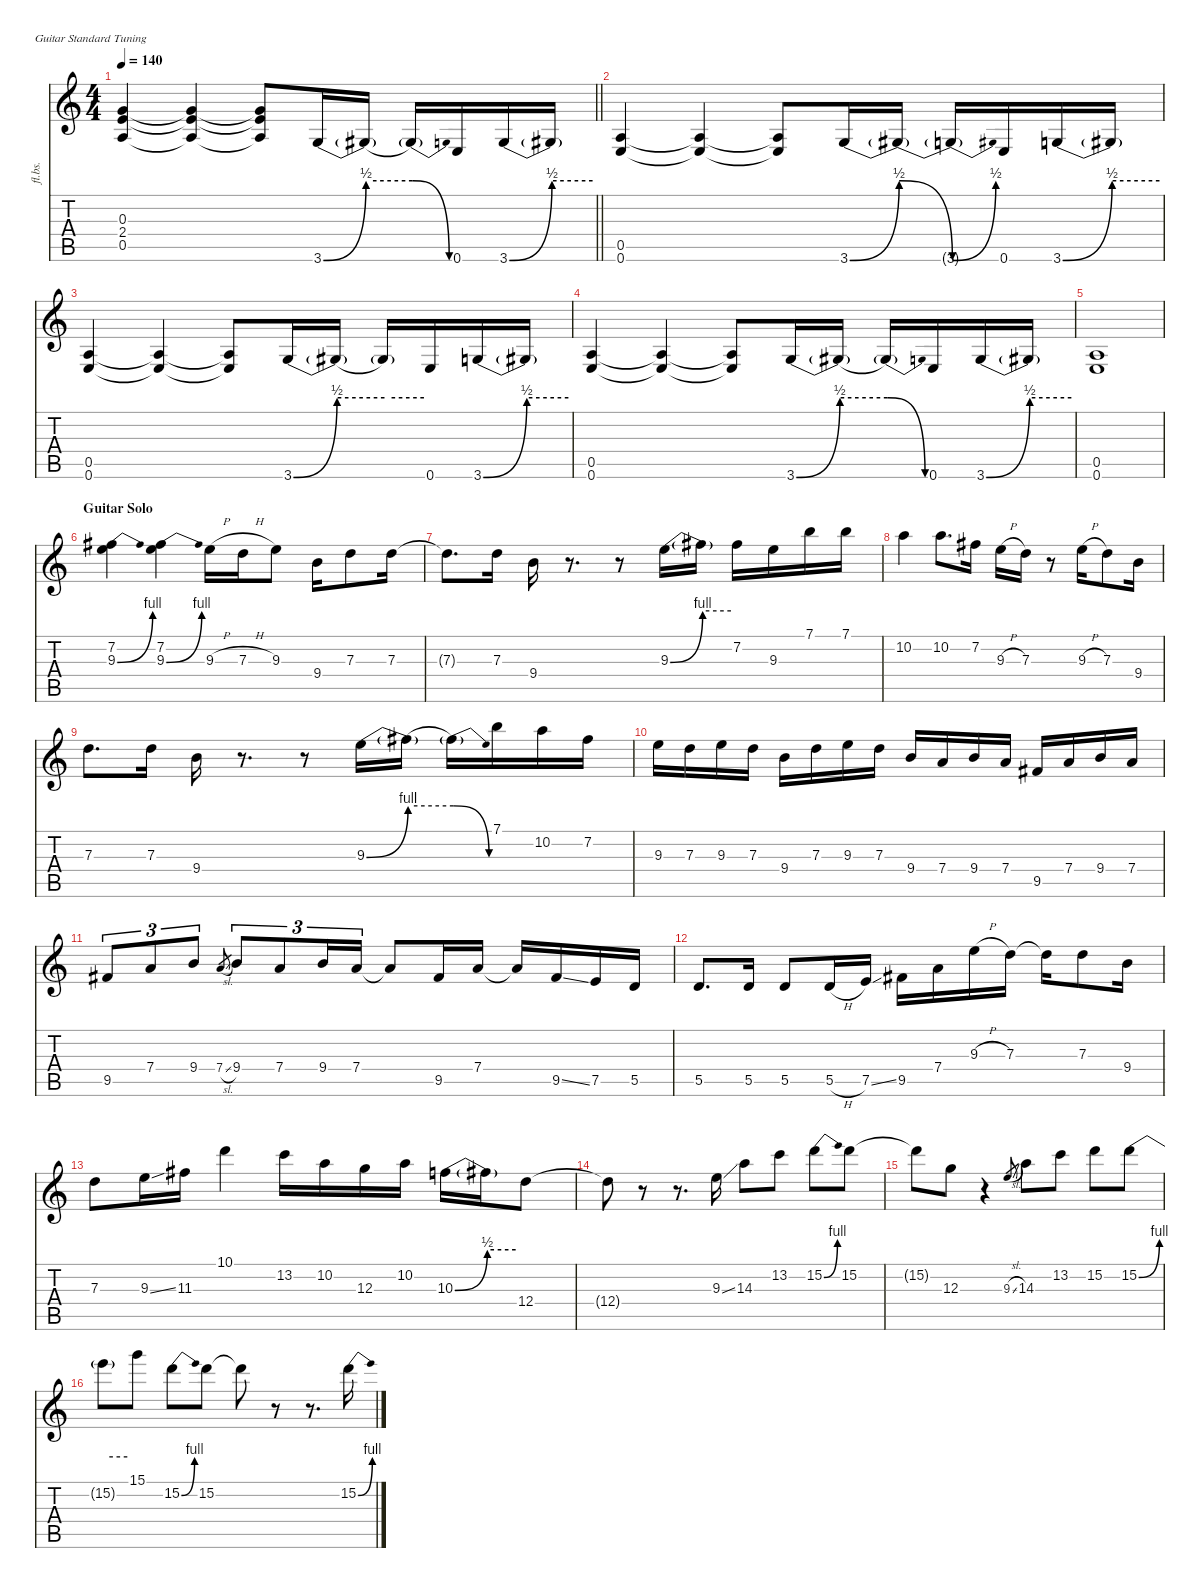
\defaultSystemsLayout 4
\hideDynamics
\bracketExtendMode nobrackets
\otherSystemsTrackNameOrientation horizontal
\track ("Guitar I-Overdub" "fl.bs.") {defaultSystemsLayout 4 instrument fretlessbass}
\staff {score tabs}
\tuning (E4 B3 G3 D3 A2 E2)
\ts (4 4)
\tempo 140
\clef g2
\barLineRight lightlight
\ks c
(0.3 2.4 0.5).4{dy f} (0.3{t} 2.4{t} 0.5{t}).4 (0.3{t} 2.4{t} 0.5{t}).8 3.6{be (bend 0 0 60 2)}.16 3.6{be (hold 0 2 60 2) t}.16 3.6{be (release 0 2 60 0) t}.16 0.6.16 3.6{be (bend 0 0 60 2)}.16 3.6{be (hold 0 2 60 2) t}.16 |
(0.5 0.6).4 (0.5{t} 0.6{t}).4 (0.5{t} 0.6{t}).8 3.6{be (bend 0 0 60 2)}.16 3.6{be (release 0 2 60 0) t}.16 3.6{be (bend 0 0 60 2) t}.16 0.6.16 3.6{be (bend 0 0 60 2)}.16 3.6{be (hold 0 2 60 2) t}.16 |
(0.5 0.6).4 (0.5{t} 0.6{t}).4 (0.5{t} 0.6{t}).8 3.6{be (bend 0 0 60 2)}.16 3.6{be (hold 0 2 60 2) t}.16 3.6{be (hold 0 2 60 2) t}.16 0.6.16 3.6{be (bend 0 0 60 2)}.16 3.6{be (hold 0 2 60 2) t}.16 |
(0.5 0.6).4 (0.5{t} 0.6{t}).4 (0.5{t} 0.6{t}).8 3.6{be (bend 0 0 60 2)}.16 3.6{be (hold 0 2 60 2) t}.16 3.6{be (release 0 2 60 0) t}.16 0.6.16 3.6{be (bend 0 0 60 2)}.16 3.6{be (hold 0 2 60 2) t}.16 |
(0.5 0.6).1 |
\section ("" "Guitar Solo")
(7.2{acc #} 9.3{be (bend 0 0 30 4)}).4 (7.2{acc #} 9.3{be (bend 0 0 30 4)}).4 9.3{h}.16 7.3{h}.16 9.3.8 9.4.16 7.3.8 7.3.16 |
7.3{t}.8{d} 7.3.16 9.4.16 r.8{d} r.8 9.3{be (bend 0 0 60 4)}.16 9.3{be (hold 0 4 60 4) t}.16 7.2{acc #}.16 9.3.16 7.1.16 7.1.16 |
10.2.4 10.2.8{d} 7.2{acc #}.16 9.3{h}.16 7.3.16 r.8 9.3{h}.16 7.3.8 9.4.16 |
7.3.8{d} 7.3.16 9.4.16 r.8{d} r.8 9.3{be (bend 0 0 60 4)}.16 9.3{be (hold 0 4 60 4) t}.16 9.3{be (release 0 4 60 0) t}.16 7.1.16 10.2.16 7.2{acc #}.16 |
9.3.16 7.3.16 9.3.16 7.3.16 9.4.16 7.3.16 9.3.16 7.3.16 9.4.16 7.4.16 9.4.16 7.4.16 9.5{acc #}.16 7.4.16 9.4.16 7.4.16 |
9.5{acc #}.8{tu (3 2)} 7.4.8{tu (3 2)} 9.4.8{tu (3 2)} 7.4{sl}.8{gr dy mf} 9.4.8{tu (3 2) dy f} 7.4.8{tu (3 2)} 9.4.16{tu (3 2)} 7.4.16{tu (3 2)} 7.4{t}.8 9.5{acc #}.16 7.4.16 7.4{t}.16 9.5{ss acc #}.16 7.5.16 5.5.16 |
5.5.8{d} 5.5.16 5.5.8 5.5{h}.16 7.5{ss}.16 9.5{acc #}.16 7.4.16 9.3{h}.16 7.3.16 7.3{t}.16 7.3.8 9.4.16 |
7.3.8 9.3{ss}.16 11.3{acc #}.16 10.1.4 13.2.16 10.2.16 12.3.16 10.2.16 10.3{be (bend 0 0 60 2)}.16 10.3{be (hold 0 2 60 2) t}.16 12.4.8 |
12.4{t}.8 r.8 r.8{d} 9.3{ss}.16 14.3.8 13.2.8 15.2{be (bend 0 0 30 4)}.8 15.2.8 |
15.2{t}.8 12.3.8 r.4 9.3{sl}.8{gr dy mf} 14.3.8{dy f} 13.2.8 15.2.8 15.2{be (bend 0 0 60 4)}.8 |
15.2{be (hold 0 4 60 4) t}.8 15.1.8 15.2{be (bend 0 0 30 4)}.8 15.2.8 15.2{t}.8 r.8 r.8{d} 15.2{be (bend 0 0 60 4)}.16
